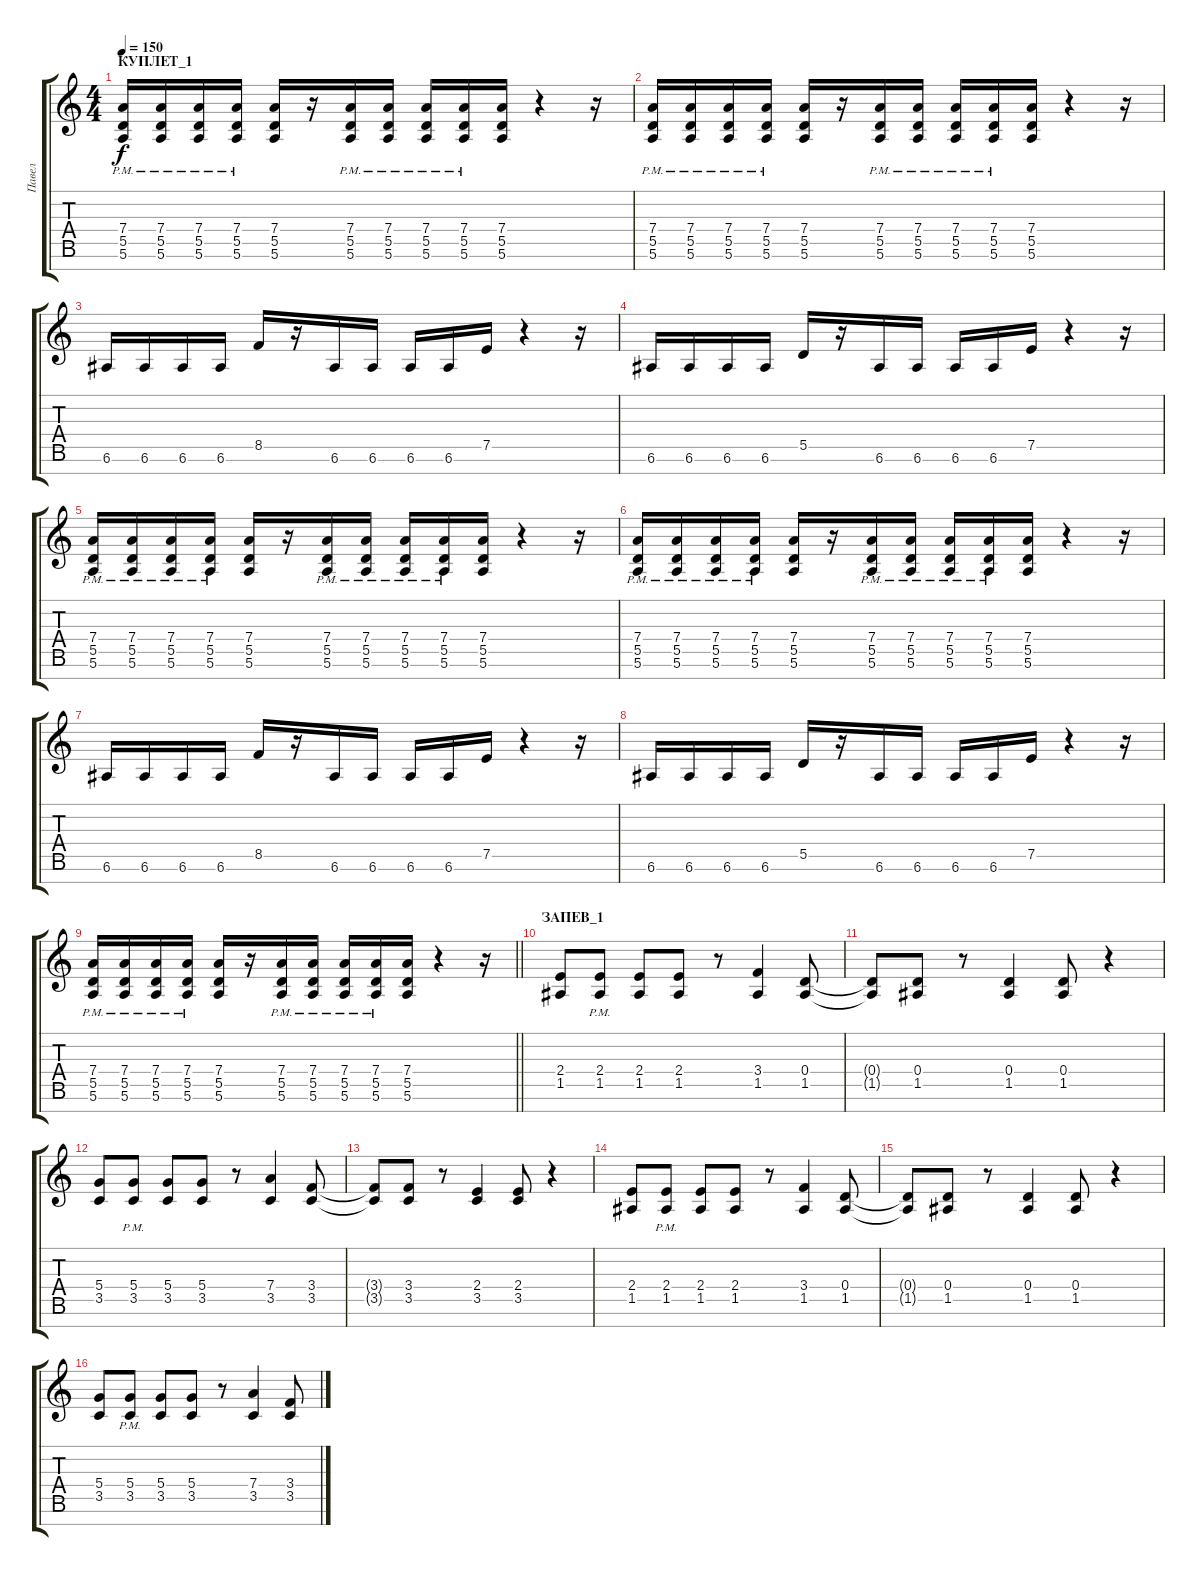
\track ("Павел" "Павел") {instrument distortionguitar}
\staff {score tabs}
\tuning (E4 B3 G3 D3 A2 E2 B1) {hide}
\ts (4 4)
\section ("" "КУПЛЕТ_1")
\tempo 150
\clef g2
\ks c
(7.4{pm} 5.5{pm} 5.6{pm}).16{dy f} (7.4{pm} 5.5{pm} 5.6{pm}).16 (7.4{pm} 5.5{pm} 5.6{pm}).16 (7.4{pm} 5.5{pm} 5.6{pm}).16 (7.4 5.5 5.6).16 r.16 (7.4{pm} 5.5{pm} 5.6{pm}).16 (7.4{pm} 5.5{pm} 5.6{pm}).16 (7.4{pm} 5.5{pm} 5.6{pm}).16 (7.4{pm} 5.5{pm} 5.6{pm}).16 (7.4 5.5 5.6).16 r.4 r.16 |
(7.4{pm} 5.5{pm} 5.6{pm}).16 (7.4{pm} 5.5{pm} 5.6{pm}).16 (7.4{pm} 5.5{pm} 5.6{pm}).16 (7.4{pm} 5.5{pm} 5.6{pm}).16 (7.4 5.5 5.6).16 r.16 (7.4{pm} 5.5{pm} 5.6{pm}).16 (7.4{pm} 5.5{pm} 5.6{pm}).16 (7.4{pm} 5.5{pm} 5.6{pm}).16 (7.4{pm} 5.5{pm} 5.6{pm}).16 (7.4 5.5 5.6).16 r.4 r.16 |
6.6.16 6.6.16 6.6.16 6.6.16 8.5.16 r.16 6.6.16 6.6.16 6.6.16 6.6.16 7.5.16 r.4 r.16 |
6.6.16 6.6.16 6.6.16 6.6.16 5.5.16 r.16 6.6.16 6.6.16 6.6.16 6.6.16 7.5.16 r.4 r.16 |
(7.4{pm} 5.5{pm} 5.6{pm}).16 (7.4{pm} 5.5{pm} 5.6{pm}).16 (7.4{pm} 5.5{pm} 5.6{pm}).16 (7.4{pm} 5.5{pm} 5.6{pm}).16 (7.4 5.5 5.6).16 r.16 (7.4{pm} 5.5{pm} 5.6{pm}).16 (7.4{pm} 5.5{pm} 5.6{pm}).16 (7.4{pm} 5.5{pm} 5.6{pm}).16 (7.4{pm} 5.5{pm} 5.6{pm}).16 (7.4 5.5 5.6).16 r.4 r.16 |
(7.4{pm} 5.5{pm} 5.6{pm}).16 (7.4{pm} 5.5{pm} 5.6{pm}).16 (7.4{pm} 5.5{pm} 5.6{pm}).16 (7.4{pm} 5.5{pm} 5.6{pm}).16 (7.4 5.5 5.6).16 r.16 (7.4{pm} 5.5{pm} 5.6{pm}).16 (7.4{pm} 5.5{pm} 5.6{pm}).16 (7.4{pm} 5.5{pm} 5.6{pm}).16 (7.4{pm} 5.5{pm} 5.6{pm}).16 (7.4 5.5 5.6).16 r.4 r.16 |
6.6.16 6.6.16 6.6.16 6.6.16 8.5.16 r.16 6.6.16 6.6.16 6.6.16 6.6.16 7.5.16 r.4 r.16 |
6.6.16 6.6.16 6.6.16 6.6.16 5.5.16 r.16 6.6.16 6.6.16 6.6.16 6.6.16 7.5.16 r.4 r.16 |
\barLineRight lightlight
(7.4{pm} 5.5{pm} 5.6{pm}).16 (7.4{pm} 5.5{pm} 5.6{pm}).16 (7.4{pm} 5.5{pm} 5.6{pm}).16 (7.4{pm} 5.5{pm} 5.6{pm}).16 (7.4 5.5 5.6).16 r.16 (7.4{pm} 5.5{pm} 5.6{pm}).16 (7.4{pm} 5.5{pm} 5.6{pm}).16 (7.4{pm} 5.5{pm} 5.6{pm}).16 (7.4{pm} 5.5{pm} 5.6{pm}).16 (7.4 5.5 5.6).16 r.4 r.16 |
\section ("" "ЗАПЕВ_1")
(2.4 1.5).8 (2.4{pm} 1.5{pm}).8 (2.4 1.5).8 (2.4 1.5).8 r.8 (3.4 1.5).4 (0.4 1.5).8 |
(0.4{t} 1.5{t}).8 (0.4 1.5).8 r.8 (0.4 1.5).4 (0.4 1.5).8 r.4 |
(5.4 3.5).8 (5.4{pm} 3.5{pm}).8 (5.4 3.5).8 (5.4 3.5).8 r.8 (7.4 3.5).4 (3.4 3.5).8 |
(3.4{t} 3.5{t}).8 (3.4 3.5).8 r.8 (2.4 3.5).4 (2.4 3.5).8 r.4 |
(2.4 1.5).8 (2.4{pm} 1.5{pm}).8 (2.4 1.5).8 (2.4 1.5).8 r.8 (3.4 1.5).4 (0.4 1.5).8 |
(0.4{t} 1.5{t}).8 (0.4 1.5).8 r.8 (0.4 1.5).4 (0.4 1.5).8 r.4 |
(5.4 3.5).8 (5.4{pm} 3.5{pm}).8 (5.4 3.5).8 (5.4 3.5).8 r.8 (7.4 3.5).4 (3.4 3.5).8
